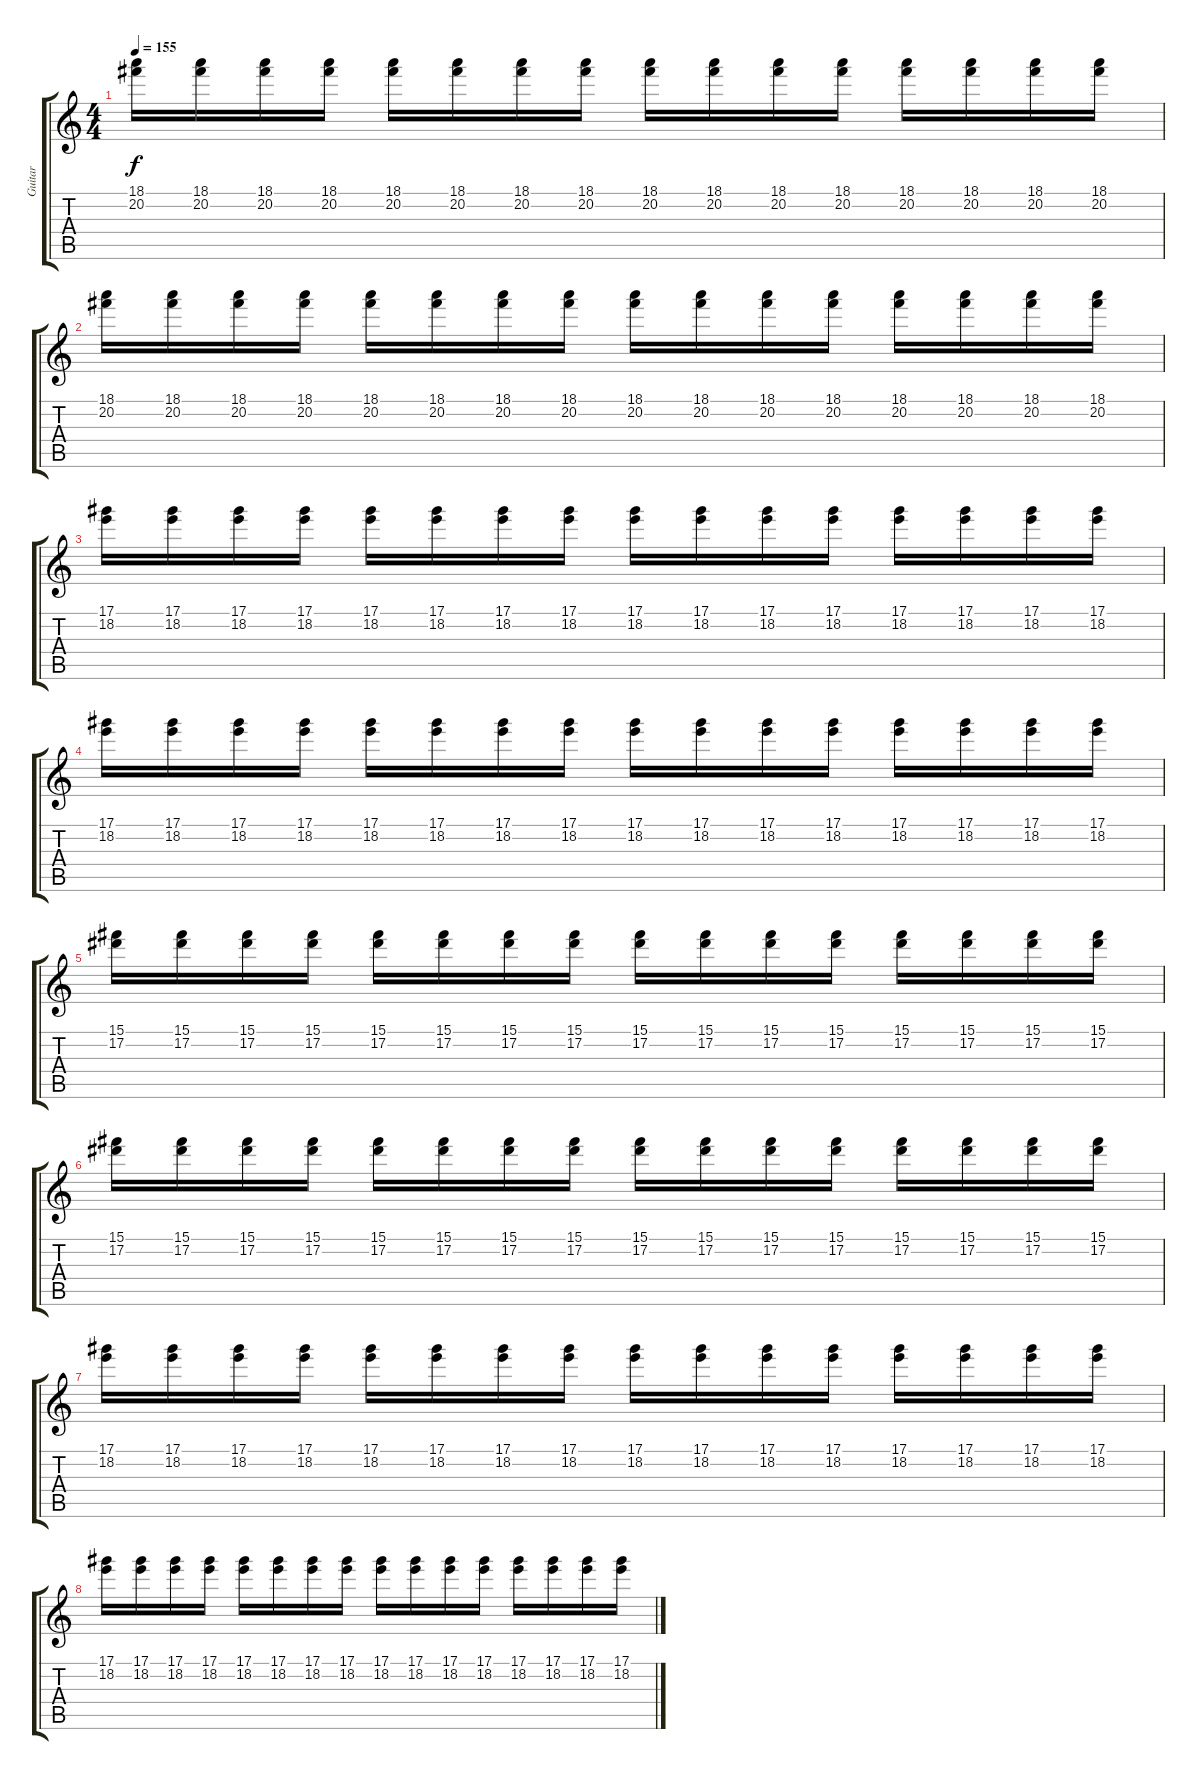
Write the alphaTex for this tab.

\track ("Guitar" "Guitar") {instrument electricguitarclean}
\staff {score tabs}
\tuning (Eb4 Bb3 Gb3 Db3 Ab2 Db2) {hide}
\ts (4 4)
\tempo 155
\clef g2
\ks c
(18.1 20.2).16{dy f} (18.1 20.2).16 (18.1 20.2).16 (18.1 20.2).16 (18.1 20.2).16 (18.1 20.2).16 (18.1 20.2).16 (18.1 20.2).16 (18.1 20.2).16 (18.1 20.2).16 (18.1 20.2).16 (18.1 20.2).16 (18.1 20.2).16 (18.1 20.2).16 (18.1 20.2).16 (18.1 20.2).16 |
(18.1 20.2).16 (18.1 20.2).16 (18.1 20.2).16 (18.1 20.2).16 (18.1 20.2).16 (18.1 20.2).16 (18.1 20.2).16 (18.1 20.2).16 (18.1 20.2).16 (18.1 20.2).16 (18.1 20.2).16 (18.1 20.2).16 (18.1 20.2).16 (18.1 20.2).16 (18.1 20.2).16 (18.1 20.2).16 |
(17.1 18.2).16 (17.1 18.2).16 (17.1 18.2).16 (17.1 18.2).16 (17.1 18.2).16 (17.1 18.2).16 (17.1 18.2).16 (17.1 18.2).16 (17.1 18.2).16 (17.1 18.2).16 (17.1 18.2).16 (17.1 18.2).16 (17.1 18.2).16 (17.1 18.2).16 (17.1 18.2).16 (17.1 18.2).16 |
(17.1 18.2).16 (17.1 18.2).16 (17.1 18.2).16 (17.1 18.2).16 (17.1 18.2).16 (17.1 18.2).16 (17.1 18.2).16 (17.1 18.2).16 (17.1 18.2).16 (17.1 18.2).16 (17.1 18.2).16 (17.1 18.2).16 (17.1 18.2).16 (17.1 18.2).16 (17.1 18.2).16 (17.1 18.2).16 |
(15.1 17.2).16 (15.1 17.2).16 (15.1 17.2).16 (15.1 17.2).16 (15.1 17.2).16 (15.1 17.2).16 (15.1 17.2).16 (15.1 17.2).16 (15.1 17.2).16 (15.1 17.2).16 (15.1 17.2).16 (15.1 17.2).16 (15.1 17.2).16 (15.1 17.2).16 (15.1 17.2).16 (15.1 17.2).16 |
(15.1 17.2).16 (15.1 17.2).16 (15.1 17.2).16 (15.1 17.2).16 (15.1 17.2).16 (15.1 17.2).16 (15.1 17.2).16 (15.1 17.2).16 (15.1 17.2).16 (15.1 17.2).16 (15.1 17.2).16 (15.1 17.2).16 (15.1 17.2).16 (15.1 17.2).16 (15.1 17.2).16 (15.1 17.2).16 |
(17.1 18.2).16 (17.1 18.2).16 (17.1 18.2).16 (17.1 18.2).16 (17.1 18.2).16 (17.1 18.2).16 (17.1 18.2).16 (17.1 18.2).16 (17.1 18.2).16 (17.1 18.2).16 (17.1 18.2).16 (17.1 18.2).16 (17.1 18.2).16 (17.1 18.2).16 (17.1 18.2).16 (17.1 18.2).16 |
(17.1 18.2).16 (17.1 18.2).16 (17.1 18.2).16 (17.1 18.2).16 (17.1 18.2).16 (17.1 18.2).16 (17.1 18.2).16 (17.1 18.2).16 (17.1 18.2).16 (17.1 18.2).16 (17.1 18.2).16 (17.1 18.2).16 (17.1 18.2).16 (17.1 18.2).16 (17.1 18.2).16 (17.1 18.2).16
